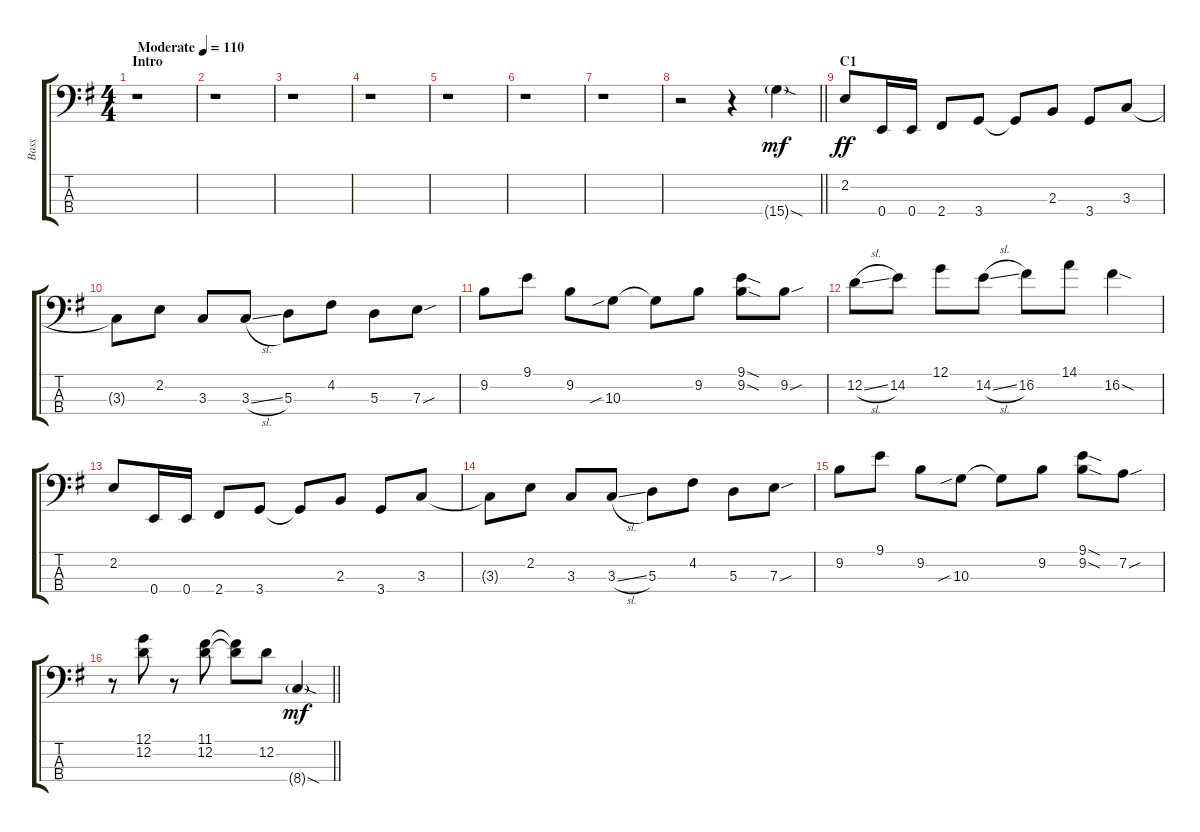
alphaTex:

\track ("Bass" "Bass") {instrument electricbasspick}
\staff {score tabs}
\tuning (G2 D2 A1 E1) {hide}
\ts (4 4)
\section ("" "Intro")
\tempo (110 "Moderate")
\clef f4
\ks g
r.1{dy mf instrument electricbasspick} |
r.1 |
r.1 |
r.1 |
r.1 |
r.1 |
r.1 |
\barLineRight lightlight
r.2 r.4 15.4{sod g}.4 |
\section ("" "C1")
2.2.8{dy ff} 0.4.16 0.4.16 2.4.8 3.4.8 3.4{t}.8 2.3.8 3.4.8 3.3.8 |
3.3{t}.8 2.2.8 3.3.8 3.3{sl}.8 5.3.8 4.2.8 5.3.8 7.3{sou}.8 |
9.2.8 9.1.8 9.2.8 10.3{sib}.8 10.3{t}.8 9.2.8 (9.1{sod} 9.2{sod}).8 9.2{sou}.8 |
12.2{sl}.8 14.2.8 12.1.8 14.2{sl}.8 16.2.8 14.1.8 16.2{sod}.4 |
2.2.8 0.4.16 0.4.16 2.4.8 3.4.8 3.4{t}.8 2.3.8 3.4.8 3.3.8 |
3.3{t}.8 2.2.8 3.3.8 3.3{sl}.8 5.3.8 4.2.8 5.3.8 7.3{sou}.8 |
9.2.8 9.1.8 9.2.8 10.3{sib}.8 10.3{t}.8 9.2.8 (9.1{sod} 9.2{sod}).8 7.2{sou}.8 |
\barLineRight lightlight
r.8 (12.1 12.2).8 r.8 (11.1 12.2).8 (11.1{t} 12.2{t}).8 12.2.8 8.4{sod g}.4{dy mf}
